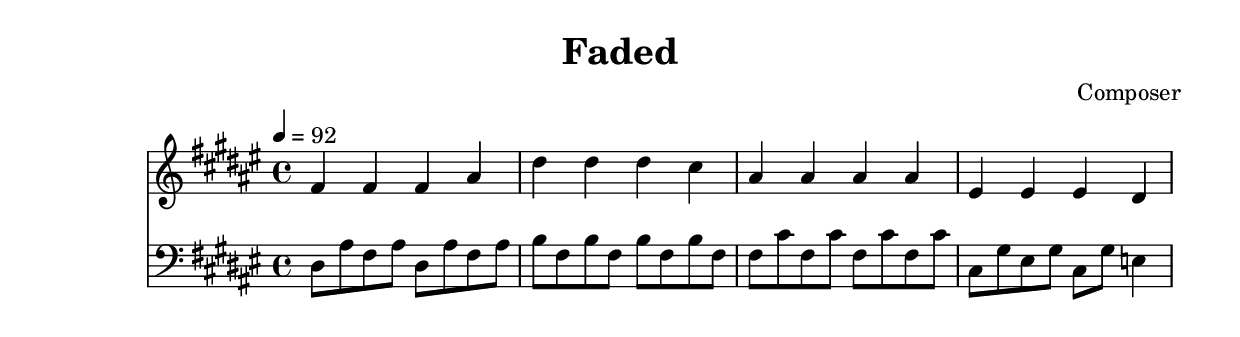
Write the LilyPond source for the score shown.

\header {
  title = "Faded"
  composer = "Composer"
}
\language english
\score {
  
<<

  \relative c' { \key fs \major
  \tempo 4=92
    fs fs fs as |
    ds ds ds cs |
    as as as as|
    es es es ds
  }

  %\relative c
   { \key fs \major
  \clef bass
  
    ds8 as fs as 
    %\octaveCheck c
    ds8 as fs as |

    %\octaveCheck c  
    b fs b fs  
    b fs b fs |

    %\octaveCheck c  
    fs cs' fs cs'
    fs cs' fs cs' |

    cs gs es gs
    cs gs
    e4 |

  }


  >>

  \layout {}
  \midi {}
}